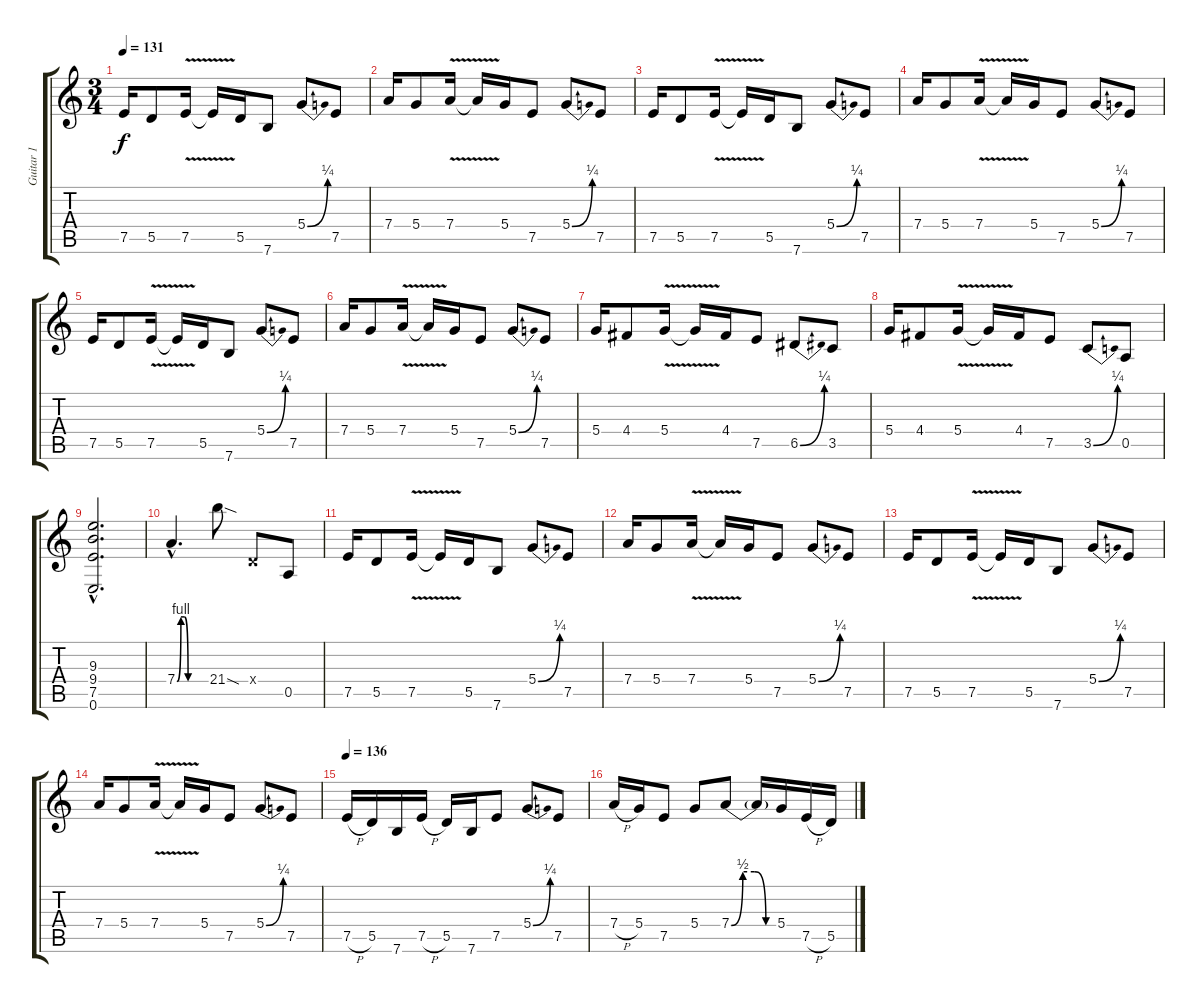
\track ("Guitar 1" "Guitar 1") {instrument distortionguitar}
\staff {score tabs}
\tuning (E4 B3 G3 D3 A2 E2) {hide}
\ts (3 4)
\tempo 131
\clef g2
\ks c
7.5.16{dy f} 5.5.8 7.5{v}.16 7.5{t}.16 5.5.16 7.6.8 5.4{be (bend 0 0 60 1)}.8 7.5.8 |
7.4.16 5.4.8 7.4{v}.16 7.4{t}.16 5.4.16 7.5.8 5.4{be (bend 0 0 60 1)}.8 7.5.8 |
7.5.16 5.5.8 7.5{v}.16 7.5{t}.16 5.5.16 7.6.8 5.4{be (bend 0 0 60 1)}.8 7.5.8 |
7.4.16 5.4.8 7.4{v}.16 7.4{t}.16 5.4.16 7.5.8 5.4{be (bend 0 0 60 1)}.8 7.5.8 |
7.5.16 5.5.8 7.5{v}.16 7.5{t}.16 5.5.16 7.6.8 5.4{be (bend 0 0 60 1)}.8 7.5.8 |
7.4.16 5.4.8 7.4{v}.16 7.4{t}.16 5.4.16 7.5.8 5.4{be (bend 0 0 60 1)}.8 7.5.8 |
5.4.16 4.4.8 5.4{v}.16 5.4{t}.16 4.4.16 7.5.8 6.5{be (bend 0 0 60 1)}.8 3.5.8 |
5.4.16 4.4.8 5.4{v}.16 5.4{t}.16 4.4.16 7.5.8 3.5{be (bend 0 0 60 1)}.8 0.5.8 |
(9.3{hac} 9.4{hac} 7.5{hac} 0.6{hac}).2{d} |
7.4{be (custom 0 0 8 4 15 4 23 0 60 0) hac}.4{d} 21.4{sod}.8 0.4{x}.8 0.5.8 |
7.5.16 5.5.8 7.5{v}.16 7.5{t}.16 5.5.16 7.6.8 5.4{be (bend 0 0 60 1)}.8 7.5.8 |
7.4.16 5.4.8 7.4{v}.16 7.4{t}.16 5.4.16 7.5.8 5.4{be (bend 0 0 60 1)}.8 7.5.8 |
7.5.16 5.5.8 7.5{v}.16 7.5{t}.16 5.5.16 7.6.8 5.4{be (bend 0 0 60 1)}.8 7.5.8 |
7.4.16 5.4.8 7.4{v}.16 7.4{t}.16 5.4.16 7.5.8 5.4{be (bend 0 0 60 1)}.8 7.5.8 |
\tempo 136
7.5{h}.16 5.5.16 7.6.16 7.5{h}.16 5.5.16 7.6.16 7.5.8 5.4{be (bend 0 0 60 1)}.8 7.5.8 |
7.4{h}.16 5.4.16 7.5.8 5.4.8 7.4{be (custom 0 0 15 2 30 2 45 0 60 0)}.8 7.4{t}.16 5.4.16 7.5{h}.16 5.5.16
